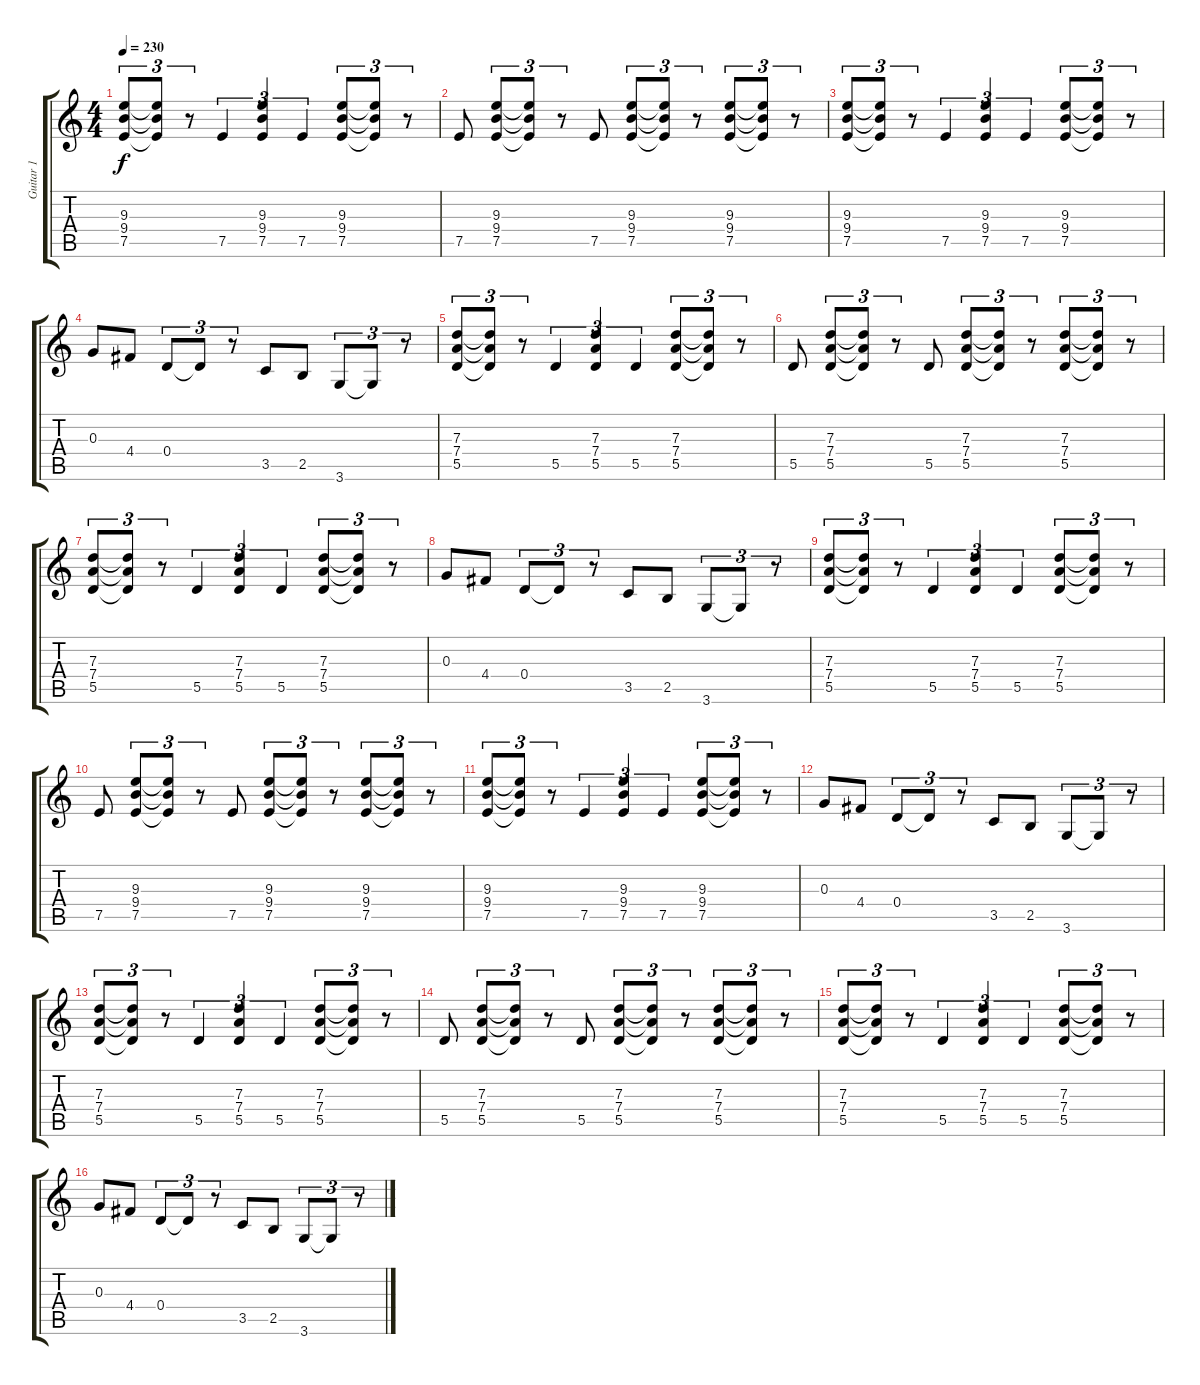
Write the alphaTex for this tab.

\track ("Guitar 1" "Guitar 1") {instrument overdrivenguitar}
\staff {score tabs}
\tuning (E4 B3 G3 D3 A2 E2) {hide}
\ts (4 4)
\tempo 230
\clef g2
\ks c
(9.3 9.4 7.5).8{tu (3 2) dy f} (9.3{t} 9.4{t} 7.5{t}).8{tu (3 2)} r.8{tu (3 2)} 7.5.4{tu (3 2)} (9.3 9.4 7.5).4{tu (3 2)} 7.5.4{tu (3 2)} (9.3 9.4 7.5).8{tu (3 2)} (9.3{t} 9.4{t} 7.5{t}).8{tu (3 2)} r.8{tu (3 2)} |
7.5.8 (9.3 9.4 7.5).8{tu (3 2)} (9.3{t} 9.4{t} 7.5{t}).8{tu (3 2)} r.8{tu (3 2)} 7.5.8 (9.3 9.4 7.5).8{tu (3 2)} (9.3{t} 9.4{t} 7.5{t}).8{tu (3 2)} r.8{tu (3 2)} (9.3 9.4 7.5).8{tu (3 2)} (9.3{t} 9.4{t} 7.5{t}).8{tu (3 2)} r.8{tu (3 2)} |
(9.3 9.4 7.5).8{tu (3 2)} (9.3{t} 9.4{t} 7.5{t}).8{tu (3 2)} r.8{tu (3 2)} 7.5.4{tu (3 2)} (9.3 9.4 7.5).4{tu (3 2)} 7.5.4{tu (3 2)} (9.3 9.4 7.5).8{tu (3 2)} (9.3{t} 9.4{t} 7.5{t}).8{tu (3 2)} r.8{tu (3 2)} |
0.3.8 4.4.8 0.4.8{tu (3 2)} 0.4{t}.8{tu (3 2)} r.8{tu (3 2)} 3.5.8 2.5.8 3.6.8{tu (3 2)} 3.6{t}.8{tu (3 2)} r.8{tu (3 2)} |
(7.3 7.4 5.5).8{tu (3 2)} (7.3{t} 7.4{t} 5.5{t}).8{tu (3 2)} r.8{tu (3 2)} 5.5.4{tu (3 2)} (7.3 7.4 5.5).4{tu (3 2)} 5.5.4{tu (3 2)} (7.3 7.4 5.5).8{tu (3 2)} (7.3{t} 7.4{t} 5.5{t}).8{tu (3 2)} r.8{tu (3 2)} |
5.5.8 (7.3 7.4 5.5).8{tu (3 2)} (7.3{t} 7.4{t} 5.5{t}).8{tu (3 2)} r.8{tu (3 2)} 5.5.8 (7.3 7.4 5.5).8{tu (3 2)} (7.3{t} 7.4{t} 5.5{t}).8{tu (3 2)} r.8{tu (3 2)} (7.3 7.4 5.5).8{tu (3 2)} (7.3{t} 7.4{t} 5.5{t}).8{tu (3 2)} r.8{tu (3 2)} |
(7.3 7.4 5.5).8{tu (3 2)} (7.3{t} 7.4{t} 5.5{t}).8{tu (3 2)} r.8{tu (3 2)} 5.5.4{tu (3 2)} (7.3 7.4 5.5).4{tu (3 2)} 5.5.4{tu (3 2)} (7.3 7.4 5.5).8{tu (3 2)} (7.3{t} 7.4{t} 5.5{t}).8{tu (3 2)} r.8{tu (3 2)} |
0.3.8 4.4.8 0.4.8{tu (3 2)} 0.4{t}.8{tu (3 2)} r.8{tu (3 2)} 3.5.8 2.5.8 3.6.8{tu (3 2)} 3.6{t}.8{tu (3 2)} r.8{tu (3 2)} |
(7.3 7.4 5.5).8{tu (3 2)} (7.3{t} 7.4{t} 5.5{t}).8{tu (3 2)} r.8{tu (3 2)} 5.5.4{tu (3 2)} (7.3 7.4 5.5).4{tu (3 2)} 5.5.4{tu (3 2)} (7.3 7.4 5.5).8{tu (3 2)} (7.3{t} 7.4{t} 5.5{t}).8{tu (3 2)} r.8{tu (3 2)} |
7.5.8 (9.3 9.4 7.5).8{tu (3 2)} (9.3{t} 9.4{t} 7.5{t}).8{tu (3 2)} r.8{tu (3 2)} 7.5.8 (9.3 9.4 7.5).8{tu (3 2)} (9.3{t} 9.4{t} 7.5{t}).8{tu (3 2)} r.8{tu (3 2)} (9.3 9.4 7.5).8{tu (3 2)} (9.3{t} 9.4{t} 7.5{t}).8{tu (3 2)} r.8{tu (3 2)} |
(9.3 9.4 7.5).8{tu (3 2)} (9.3{t} 9.4{t} 7.5{t}).8{tu (3 2)} r.8{tu (3 2)} 7.5.4{tu (3 2)} (9.3 9.4 7.5).4{tu (3 2)} 7.5.4{tu (3 2)} (9.3 9.4 7.5).8{tu (3 2)} (9.3{t} 9.4{t} 7.5{t}).8{tu (3 2)} r.8{tu (3 2)} |
0.3.8 4.4.8 0.4.8{tu (3 2)} 0.4{t}.8{tu (3 2)} r.8{tu (3 2)} 3.5.8 2.5.8 3.6.8{tu (3 2)} 3.6{t}.8{tu (3 2)} r.8{tu (3 2)} |
(7.3 7.4 5.5).8{tu (3 2)} (7.3{t} 7.4{t} 5.5{t}).8{tu (3 2)} r.8{tu (3 2)} 5.5.4{tu (3 2)} (7.3 7.4 5.5).4{tu (3 2)} 5.5.4{tu (3 2)} (7.3 7.4 5.5).8{tu (3 2)} (7.3{t} 7.4{t} 5.5{t}).8{tu (3 2)} r.8{tu (3 2)} |
5.5.8 (7.3 7.4 5.5).8{tu (3 2)} (7.3{t} 7.4{t} 5.5{t}).8{tu (3 2)} r.8{tu (3 2)} 5.5.8 (7.3 7.4 5.5).8{tu (3 2)} (7.3{t} 7.4{t} 5.5{t}).8{tu (3 2)} r.8{tu (3 2)} (7.3 7.4 5.5).8{tu (3 2)} (7.3{t} 7.4{t} 5.5{t}).8{tu (3 2)} r.8{tu (3 2)} |
(7.3 7.4 5.5).8{tu (3 2)} (7.3{t} 7.4{t} 5.5{t}).8{tu (3 2)} r.8{tu (3 2)} 5.5.4{tu (3 2)} (7.3 7.4 5.5).4{tu (3 2)} 5.5.4{tu (3 2)} (7.3 7.4 5.5).8{tu (3 2)} (7.3{t} 7.4{t} 5.5{t}).8{tu (3 2)} r.8{tu (3 2)} |
0.3.8 4.4.8 0.4.8{tu (3 2)} 0.4{t}.8{tu (3 2)} r.8{tu (3 2)} 3.5.8 2.5.8 3.6.8{tu (3 2)} 3.6{t}.8{tu (3 2)} r.8{tu (3 2)}
